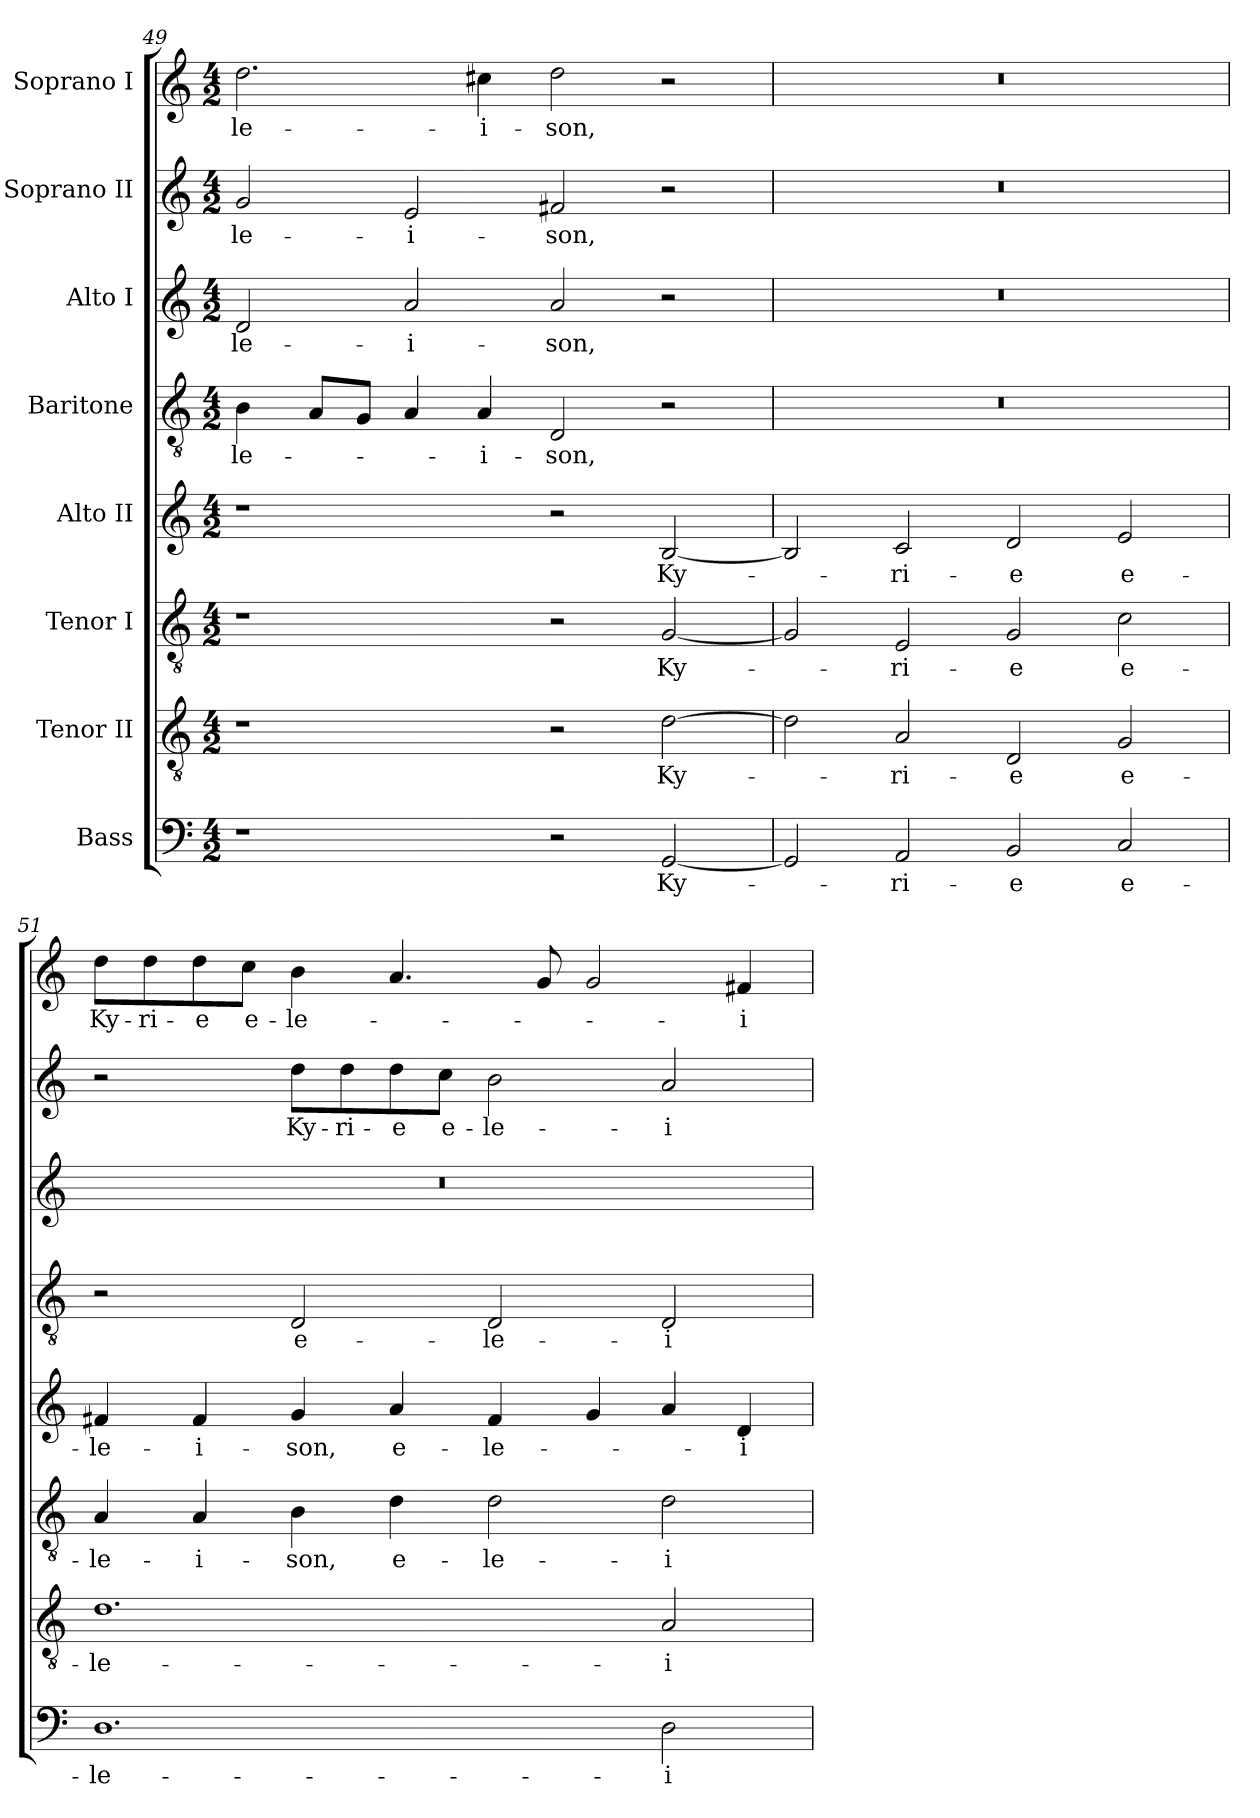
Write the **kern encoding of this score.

**kern	**text	**kern	**text	**kern	**text	**kern	**text	**kern	**text	**kern	**text	**kern	**text	**kern	**text
*part8	*part8	*part7	*part7	*part6	*part6	*part5	*part5	*part4	*part4	*part3	*part3	*part2	*part2	*part1	*part1
*staff8	*staff8	*staff7	*staff7	*staff6	*staff6	*staff5	*staff5	*staff4	*staff4	*staff3	*staff3	*staff2	*staff2	*staff1	*staff1
*I"Bass	*	*I"Tenor II	*	*I"Tenor I	*	*I"Alto II	*	*I"Baritone	*	*I"Alto I	*	*I"Soprano II	*	*I"Soprano I	*
*clefF4	*	*clefGv2	*	*clefGv2	*	*clefG2	*	*clefGv2	*	*clefG2	*	*clefG2	*	*clefG2	*
*ITrd7c12	*	*ITrd7c12	*	*ITrd7c12	*	*	*	*ITrd7c12	*	*	*	*	*	*	*
*k[]	*	*k[]	*	*k[]	*	*k[]	*	*k[]	*	*k[]	*	*k[]	*	*k[]	*
*C:	*	*C:	*	*C:	*	*C:	*	*C:	*	*C:	*	*C:	*	*C:	*
*M4/2	*	*M4/2	*	*M4/2	*	*M4/2	*	*M4/2	*	*M4/2	*	*M4/2	*	*M4/2	*
=49	=49	=49	=49	=49	=49	=49	=49	=49	=49	=49	=49	=49	=49	=49	=49
!	!	!	!	!	!	!	!	!	!LO:LY:b:color=#000000	!	!	!	!	!	!
!	!	!	!	!	!	!	!	!	!	!	!LO:LY:b:color=#000000	!	!	!	!
!	!	!	!	!	!	!	!	!	!	!	!	!	!LO:LY:b:color=#000000	!	!
!	!	!	!	!	!	!	!	!	!	!	!	!	!	!	!LO:LY:b:color=#000000
1r	.	1r	.	1r	.	1r	.	4BBi\	-le-	2di/	-le-	2gi/	-le-	2.ddi\	-le-
.	.	.	.	.	.	.	.	8AAi/L	.	.	.	.	.	.	.
.	.	.	.	.	.	.	.	8GGi/J	.	.	.	.	.	.	.
!	!	!	!	!	!	!	!	!	!	!	!LO:LY:b:color=#000000	!	!	!	!
!	!	!	!	!	!	!	!	!	!	!	!	!	!LO:LY:b:color=#000000	!	!
.	.	.	.	.	.	.	.	4AAi/	.	2ai/	-i-	2ei/	-i-	.	.
!	!	!	!	!	!	!	!	!	!LO:LY:b:color=#000000	!	!	!	!	!	!
!	!	!	!	!	!	!	!	!	!	!	!	!	!	!	!LO:LY:b:color=#000000
.	.	.	.	.	.	.	.	4AAi/	-i-	.	.	.	.	4cc#Xi\	-i-
!	!	!	!	!	!	!	!	!	!LO:LY:b:color=#000000	!	!	!	!	!	!
!	!	!	!	!	!	!	!	!	!	!	!LO:LY:b:color=#000000	!	!	!	!
!	!	!	!	!	!	!	!	!	!	!	!	!	!LO:LY:b:color=#000000	!	!
!	!	!	!	!	!	!	!	!	!	!	!	!	!	!	!LO:LY:b:color=#000000
2r	.	2r	.	2r	.	2r	.	2DDi/	-son,	2ai/	-son,	2f#Xi/	-son,	2ddi\	-son,
!	!LO:LY:b:color=#000000	!	!	!	!	!	!	!	!	!	!	!	!	!	!
!	!	!	!LO:LY:b:color=#000000	!	!	!	!	!	!	!	!	!	!	!	!
!	!	!	!	!	!LO:LY:b:color=#000000	!	!	!	!	!	!	!	!	!	!
!	!	!	!	!	!	!	!LO:LY:b:color=#000000	!	!	!	!	!	!	!	!
[<2GGGi/	Ky-	[>2Di\	Ky-	[<2GGi/	Ky-	[<2Bi/	Ky-	2r	.	2r	.	2r	.	2r	.
=50	=50	=50	=50	=50	=50	=50	=50	=50	=50	=50	=50	=50	=50	=50	=50
!	!	!	!	!	!	!	!	!LO:N:vis=1	!	!LO:N:vis=1	!	!LO:N:vis=1	!	!LO:N:vis=1	!
2GGGi/]	.	2Di\]	.	2GGi/]	.	2Bi/]	.	0r	.	0r	.	0r	.	0r	.
!	!LO:LY:b:color=#000000	!	!	!	!	!	!	!	!	!	!	!	!	!	!
!	!	!	!LO:LY:b:color=#000000	!	!	!	!	!	!	!	!	!	!	!	!
!	!	!	!	!	!LO:LY:b:color=#000000	!	!	!	!	!	!	!	!	!	!
!	!	!	!	!	!	!	!LO:LY:b:color=#000000	!	!	!	!	!	!	!	!
2AAAi/	-ri-	2AAi/	-ri-	2EEi/	-ri-	2ci/	-ri-	.	.	.	.	.	.	.	.
!	!LO:LY:b:color=#000000	!	!	!	!	!	!	!	!	!	!	!	!	!	!
!	!	!	!LO:LY:b:color=#000000	!	!	!	!	!	!	!	!	!	!	!	!
!	!	!	!	!	!LO:LY:b:color=#000000	!	!	!	!	!	!	!	!	!	!
!	!	!	!	!	!	!	!LO:LY:b:color=#000000	!	!	!	!	!	!	!	!
2BBBi/	-e	2DDi/	-e	2GGi/	-e	2di/	-e	.	.	.	.	.	.	.	.
!	!LO:LY:b:color=#000000	!	!	!	!	!	!	!	!	!	!	!	!	!	!
!	!	!	!LO:LY:b:color=#000000	!	!	!	!	!	!	!	!	!	!	!	!
!	!	!	!	!	!LO:LY:b:color=#000000	!	!	!	!	!	!	!	!	!	!
!	!	!	!	!	!	!	!LO:LY:b:color=#000000	!	!	!	!	!	!	!	!
2CCi/	e-	2GGi/	e-	2Ci\	e-	2ei/	e-	.	.	.	.	.	.	.	.
!!LO:PB:g=z
=51	=51	=51	=51	=51	=51	=51	=51	=51	=51	=51	=51	=51	=51	=51	=51
!	!LO:LY:b:color=#000000	!	!	!	!	!	!	!	!	!	!	!	!	!	!
!	!	!	!LO:LY:b:color=#000000	!	!	!	!	!	!	!	!	!	!	!	!
!	!	!	!	!	!LO:LY:b:color=#000000	!	!	!	!	!	!	!	!	!	!
!	!	!	!	!	!	!	!LO:LY:b:color=#000000	!	!	!LO:N:vis=1	!	!	!	!	!
!	!	!	!	!	!	!	!	!	!	!	!	!	!	!	!LO:LY:b:color=#000000
1.DDi	-le-	1.Di	-le-	4AAi/	-le-	4f#Xi/	-le-	2r	.	0r	.	2r	.	8ddi\L	Ky-
!	!	!	!	!	!	!	!	!	!	!	!	!	!	!	!LO:LY:b:color=#000000
.	.	.	.	.	.	.	.	.	.	.	.	.	.	8ddi\	-ri-
!	!	!	!	!	!LO:LY:b:color=#000000	!	!	!	!	!	!	!	!	!	!
!	!	!	!	!	!	!	!LO:LY:b:color=#000000	!	!	!	!	!	!	!	!
!	!	!	!	!	!	!	!	!	!	!	!	!	!	!	!LO:LY:b:color=#000000
.	.	.	.	4AAi/	-i-	4f#i/	-i-	.	.	.	.	.	.	8ddi\	-e
!	!	!	!	!	!	!	!	!	!	!	!	!	!	!	!LO:LY:b:color=#000000
.	.	.	.	.	.	.	.	.	.	.	.	.	.	8cci\J	e-
!	!	!	!	!	!LO:LY:b:color=#000000	!	!	!	!	!	!	!	!	!	!
!	!	!	!	!	!	!	!LO:LY:b:color=#000000	!	!	!	!	!	!	!	!
!	!	!	!	!	!	!	!	!	!LO:LY:b:color=#000000	!	!	!	!	!	!
!	!	!	!	!	!	!	!	!	!	!	!	!	!LO:LY:b:color=#000000	!	!
!	!	!	!	!	!	!	!	!	!	!	!	!	!	!	!LO:LY:b:color=#000000
.	.	.	.	4BBi\	-son,	4gi/	-son,	2DDi/	e-	.	.	8ddi\L	Ky-	4bi\	-le-
!	!	!	!	!	!	!	!	!	!	!	!	!	!LO:LY:b:color=#000000	!	!
.	.	.	.	.	.	.	.	.	.	.	.	8ddi\	-ri-	.	.
!	!	!	!	!	!LO:LY:b:color=#000000	!	!	!	!	!	!	!	!	!	!
!	!	!	!	!	!	!	!LO:LY:b:color=#000000	!	!	!	!	!	!	!	!
!	!	!	!	!	!	!	!	!	!	!	!	!	!LO:LY:b:color=#000000	!	!
.	.	.	.	4Di\	e-	4ai/	e-	.	.	.	.	8ddi\	-e	4.ai/	.
!	!	!	!	!	!	!	!	!	!	!	!	!	!LO:LY:b:color=#000000	!	!
.	.	.	.	.	.	.	.	.	.	.	.	8cci\J	e-	.	.
!	!	!	!	!	!LO:LY:b:color=#000000	!	!	!	!	!	!	!	!	!	!
!	!	!	!	!	!	!	!LO:LY:b:color=#000000	!	!	!	!	!	!	!	!
!	!	!	!	!	!	!	!	!	!LO:LY:b:color=#000000	!	!	!	!	!	!
!	!	!	!	!	!	!	!	!	!	!	!	!	!LO:LY:b:color=#000000	!	!
.	.	.	.	2Di\	-le-	4f#i/	-le-	2DDi/	-le-	.	.	2bi\	-le-	.	.
.	.	.	.	.	.	.	.	.	.	.	.	.	.	8gi/	.
.	.	.	.	.	.	4gi/	.	.	.	.	.	.	.	2gi/	.
!	!LO:LY:b:color=#000000	!	!	!	!	!	!	!	!	!	!	!	!	!	!
!	!	!	!LO:LY:b:color=#000000	!	!	!	!	!	!	!	!	!	!	!	!
!	!	!	!	!	!LO:LY:b:color=#000000	!	!	!	!	!	!	!	!	!	!
!	!	!	!	!	!	!	!	!	!LO:LY:b:color=#000000	!	!	!	!	!	!
!	!	!	!	!	!	!	!	!	!	!	!	!	!LO:LY:b:color=#000000	!	!
2DDi\	-i-	2AAi/	-i-	2Di\	-i-	4ai/	.	2DDi/	-i-	.	.	2ai/	-i-	.	.
!	!	!	!	!	!	!	!LO:LY:b:color=#000000	!	!	!	!	!	!	!	!
!	!	!	!	!	!	!	!	!	!	!	!	!	!	!	!LO:LY:b:color=#000000
.	.	.	.	.	.	4di/	-i-	.	.	.	.	.	.	4f#Xi/	-i-
=	=	=	=	=	=	=	=	=	=	=	=	=	=	=	=
*-	*-	*-	*-	*-	*-	*-	*-	*-	*-	*-	*-	*-	*-	*-	*-
